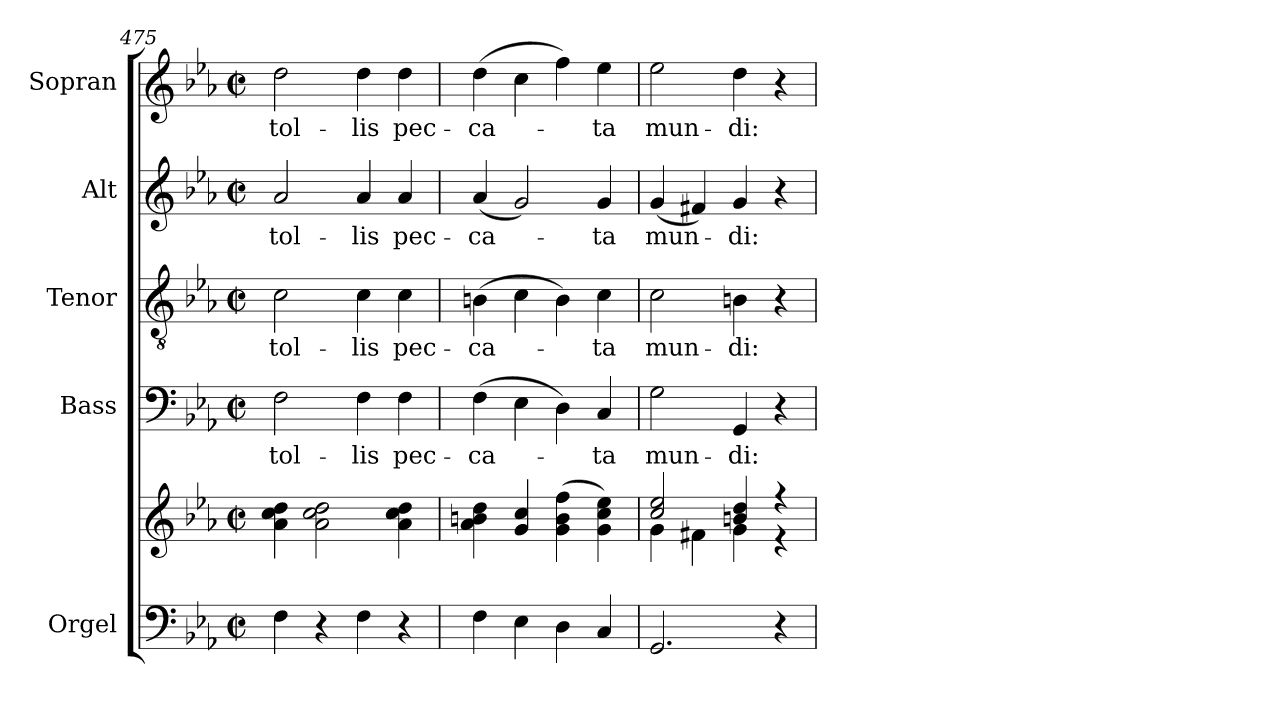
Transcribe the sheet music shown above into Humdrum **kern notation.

**kern	**kern	**kern	**text	**kern	**text	**kern	**text	**kern	**text
*part5	*part5	*part4	*part4	*part3	*part3	*part2	*part2	*part1	*part1
*staff6	*staff5	*staff4	*staff4	*staff3	*staff3	*staff2	*staff2	*staff1	*staff1
*I"Orgel	*	*I"Bass	*	*I"Tenor	*	*I"Alt	*	*I"Sopran	*
*I'Org.	*	*I'B.	*	*I'T.	*	*I'A.	*	*I'S.	*
*clefF4	*clefG2	*clefF4	*	*clefGv2	*	*clefG2	*	*clefG2	*
*k[b-e-a-]	*k[b-e-a-]	*k[b-e-a-]	*	*k[b-e-a-]	*	*k[b-e-a-]	*	*k[b-e-a-]	*
*E-:	*E-:	*E-:	*	*E-:	*	*E-:	*	*E-:	*
*M2/2	*M2/2	*M2/2	*	*M2/2	*	*M2/2	*	*M2/2	*
*met(c|)	*met(c|)	*met(c|)	*	*met(c|)	*	*met(c|)	*	*met(c|)	*
=475	=475	=475	=475	=475	=475	=475	=475	=475	=475
!	!	!	!LO:LY:b	!	!LO:LY:b	!	!LO:LY:b	!	!LO:LY:b
4F\	4a-\ 4cc\ 4dd\	2F\	tol-	2c\	tol-	2a-/	tol-	2dd\	tol-
4r	2a-\ 2cc\ 2dd\	.	.	.	.	.	.	.	.
!	!	!	!LO:LY:b	!	!LO:LY:b	!	!LO:LY:b	!	!LO:LY:b
4F\	.	4F\	-lis	4c\	-lis	4a-/	-lis	4dd\	-lis
!	!	!	!LO:LY:b	!	!LO:LY:b	!	!LO:LY:b	!	!LO:LY:b
4r	4a-\ 4cc\ 4dd\	4F\	pec-	4c\	pec-	4a-/	pec-	4dd\	pec-
=476	=476	=476	=476	=476	=476	=476	=476	=476	=476
!	!	!	!LO:LY:b	!	!LO:LY:b	!	!LO:LY:b	!	!LO:LY:b
4F\	4a-\ 4bn\ 4dd\	(>4F\	-ca-	(>4Bn\	-ca-	(<4a-/	-ca-	(>4dd\	-ca-
4E-\	4g/ 4cc/	4E-\	.	4c\	.	2g/)	.	4cc\	.
4D\	(>4g\ 4b\ 4ff\	4D\)	.	4B\)	.	.	.	4ff\)	.
!	!	!	!LO:LY:b	!	!LO:LY:b	!	!LO:LY:b	!	!LO:LY:b
4C/	4g\ 4cc\ 4ee-\)	4C/	-ta	4c\	-ta	4g/	-ta	4ee-\	-ta
=477	=477	=477	=477	=477	=477	=477	=477	=477	=477
*	*^	*	*	*	*	*	*	*	*
!	!	!	!	!LO:LY:b	!	!LO:LY:b	!	!LO:LY:b	!	!LO:LY:b
2.GG/	2cc/ 2ee-/	4g\	2G\	mun-	2c\	mun-	(<4g/	mun-	2ee-\	mun-
.	.	4f#X\	.	.	.	.	4f#X/)	.	.	.
!	!	!	!	!LO:LY:b	!	!LO:LY:b	!	!LO:LY:b	!	!LO:LY:b
.	4bn/ 4dd/	4g\	4GG/	-di:	4Bn\	-di:	4g/	-di:	4dd\	-di:
4r	4r	4r	4r	.	4r	.	4r	.	4r	.
*	*v	*v	*	*	*	*	*	*	*	*
=	=	=	=	=	=	=	=	=	=
*-	*-	*-	*-	*-	*-	*-	*-	*-	*-
